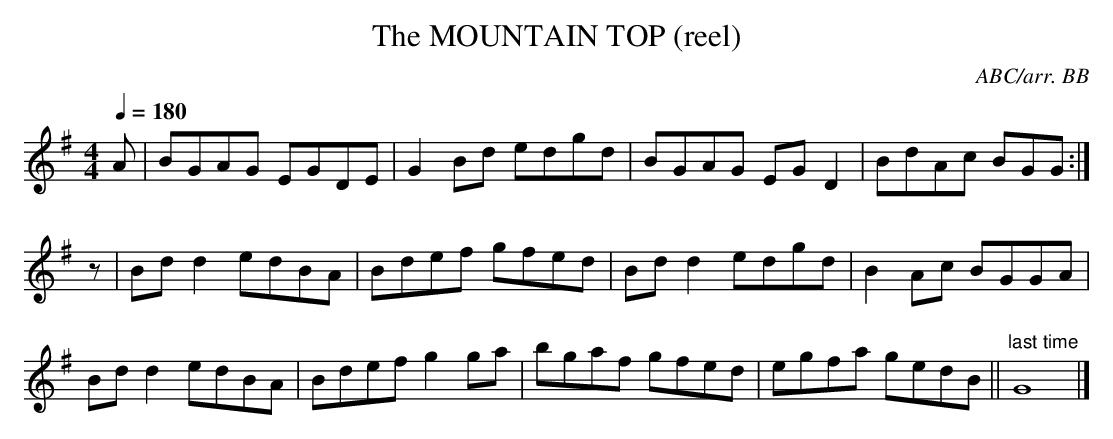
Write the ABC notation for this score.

X:1
T:MOUNTAIN TOP (reel), The
C:ABC/arr. BB
M:4/4
L:1/8
Q:1/4=180
K:G
A|BGAG EGDE|G2Bd edgd|BGAG EGD2|BdAc BGG :|
z|Bdd2 edBA|Bdef gfed|Bdd2 edgd|B2Ac BGGA|
Bdd2 edBA|Bdef g2ga|bgaf gfed|egfa gedB||\
"last time"G8|]
